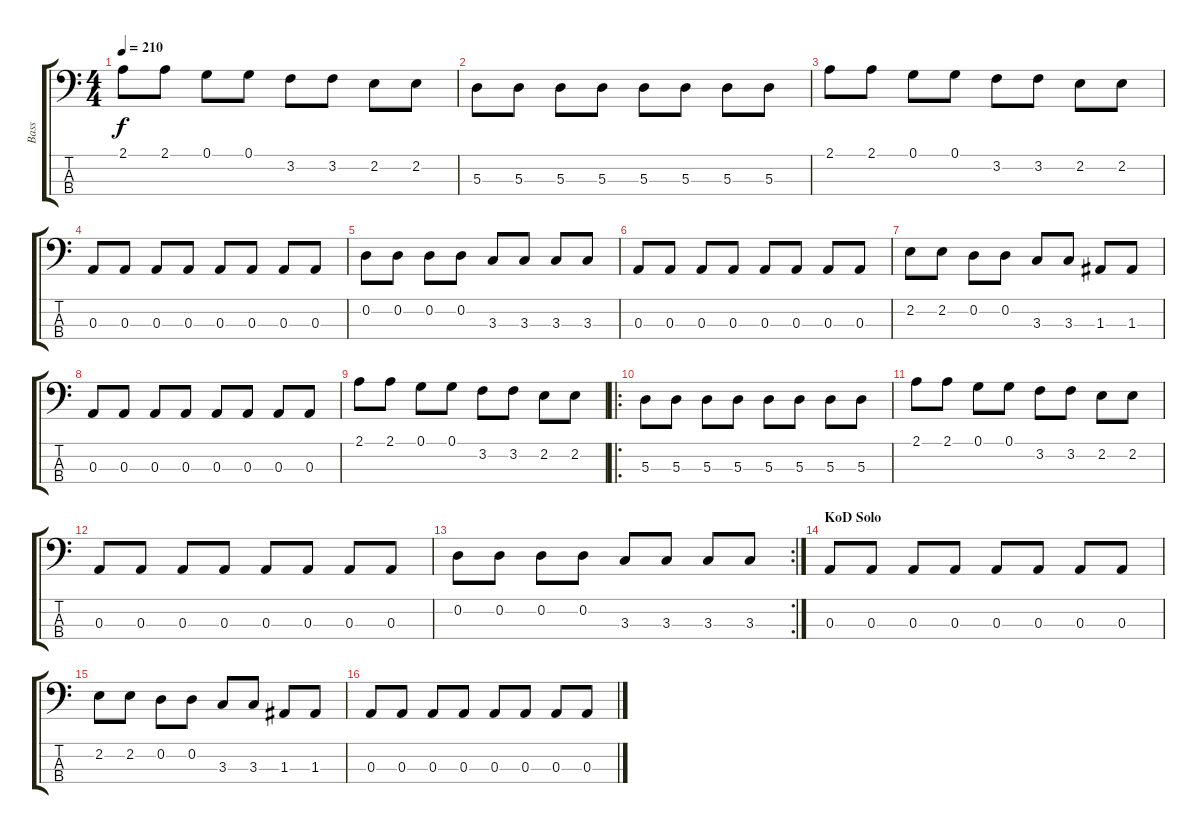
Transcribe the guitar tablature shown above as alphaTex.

\track ("Bass" "Bass") {instrument electricbassfinger}
\staff {score tabs}
\tuning (G2 D2 A1 E1) {hide}
\ts (4 4)
\tempo 210
\clef f4
\ks c
2.1.8{dy f} 2.1.8 0.1.8 0.1.8 3.2.8 3.2.8 2.2.8 2.2.8 |
5.3.8 5.3.8 5.3.8 5.3.8 5.3.8 5.3.8 5.3.8 5.3.8 |
2.1.8 2.1.8 0.1.8 0.1.8 3.2.8 3.2.8 2.2.8 2.2.8 |
0.3.8 0.3.8 0.3.8 0.3.8 0.3.8 0.3.8 0.3.8 0.3.8 |
0.2.8 0.2.8 0.2.8 0.2.8 3.3.8 3.3.8 3.3.8 3.3.8 |
0.3.8 0.3.8 0.3.8 0.3.8 0.3.8 0.3.8 0.3.8 0.3.8 |
2.2.8 2.2.8 0.2.8 0.2.8 3.3.8 3.3.8 1.3.8 1.3.8 |
0.3.8 0.3.8 0.3.8 0.3.8 0.3.8 0.3.8 0.3.8 0.3.8 |
2.1.8 2.1.8 0.1.8 0.1.8 3.2.8 3.2.8 2.2.8 2.2.8 |
\ro
5.3.8 5.3.8 5.3.8 5.3.8 5.3.8 5.3.8 5.3.8 5.3.8 |
2.1.8 2.1.8 0.1.8 0.1.8 3.2.8 3.2.8 2.2.8 2.2.8 |
0.3.8 0.3.8 0.3.8 0.3.8 0.3.8 0.3.8 0.3.8 0.3.8 |
\rc 2
0.2.8 0.2.8 0.2.8 0.2.8 3.3.8 3.3.8 3.3.8 3.3.8 |
\section ("" "KoD Solo")
0.3.8 0.3.8 0.3.8 0.3.8 0.3.8 0.3.8 0.3.8 0.3.8 |
2.2.8 2.2.8 0.2.8 0.2.8 3.3.8 3.3.8 1.3.8 1.3.8 |
0.3.8 0.3.8 0.3.8 0.3.8 0.3.8 0.3.8 0.3.8 0.3.8
